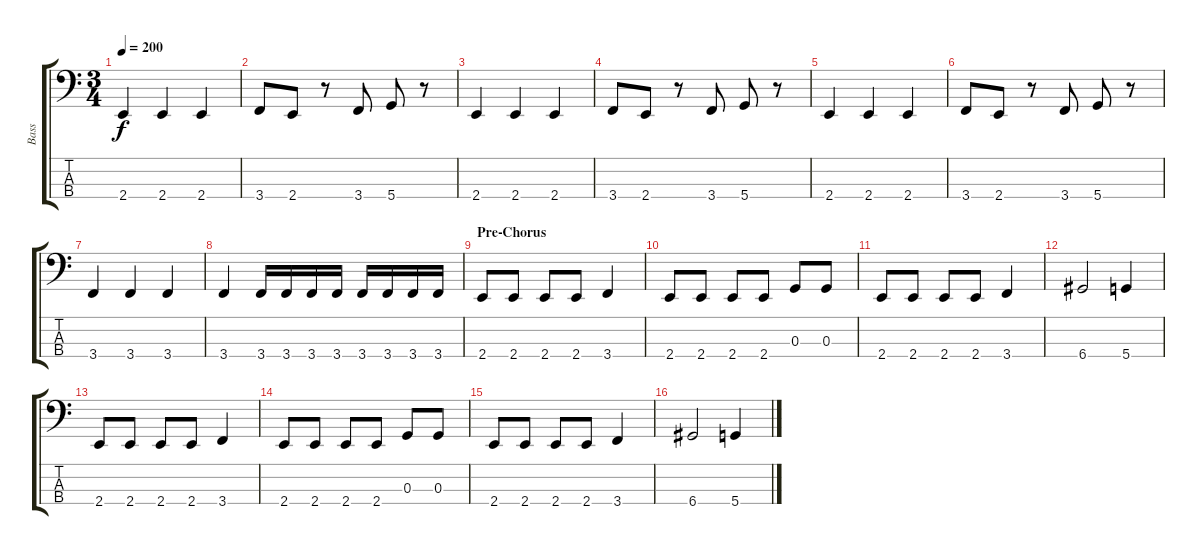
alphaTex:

\track ("Bass" "Bass") {instrument electricbasspick}
\staff {score tabs}
\tuning (F2 C2 G1 D1) {hide}
\ts (3 4)
\tempo 200
\clef f4
\ks c
2.4.4{dy f} 2.4.4 2.4.4 |
3.4.8 2.4.8 r.8 3.4.8 5.4.8 r.8 |
2.4.4 2.4.4 2.4.4 |
3.4.8 2.4.8 r.8 3.4.8 5.4.8 r.8 |
2.4.4 2.4.4 2.4.4 |
3.4.8 2.4.8 r.8 3.4.8 5.4.8 r.8 |
3.4.4 3.4.4 3.4.4 |
3.4.4 3.4.16 3.4.16 3.4.16 3.4.16 3.4.16 3.4.16 3.4.16 3.4.16 |
\section ("" "Pre-Chorus")
2.4.8 2.4.8 2.4.8 2.4.8 3.4.4 |
2.4.8 2.4.8 2.4.8 2.4.8 0.3.8 0.3.8 |
2.4.8 2.4.8 2.4.8 2.4.8 3.4.4 |
6.4.2 5.4.4 |
2.4.8 2.4.8 2.4.8 2.4.8 3.4.4 |
2.4.8 2.4.8 2.4.8 2.4.8 0.3.8 0.3.8 |
2.4.8 2.4.8 2.4.8 2.4.8 3.4.4 |
6.4.2 5.4.4
